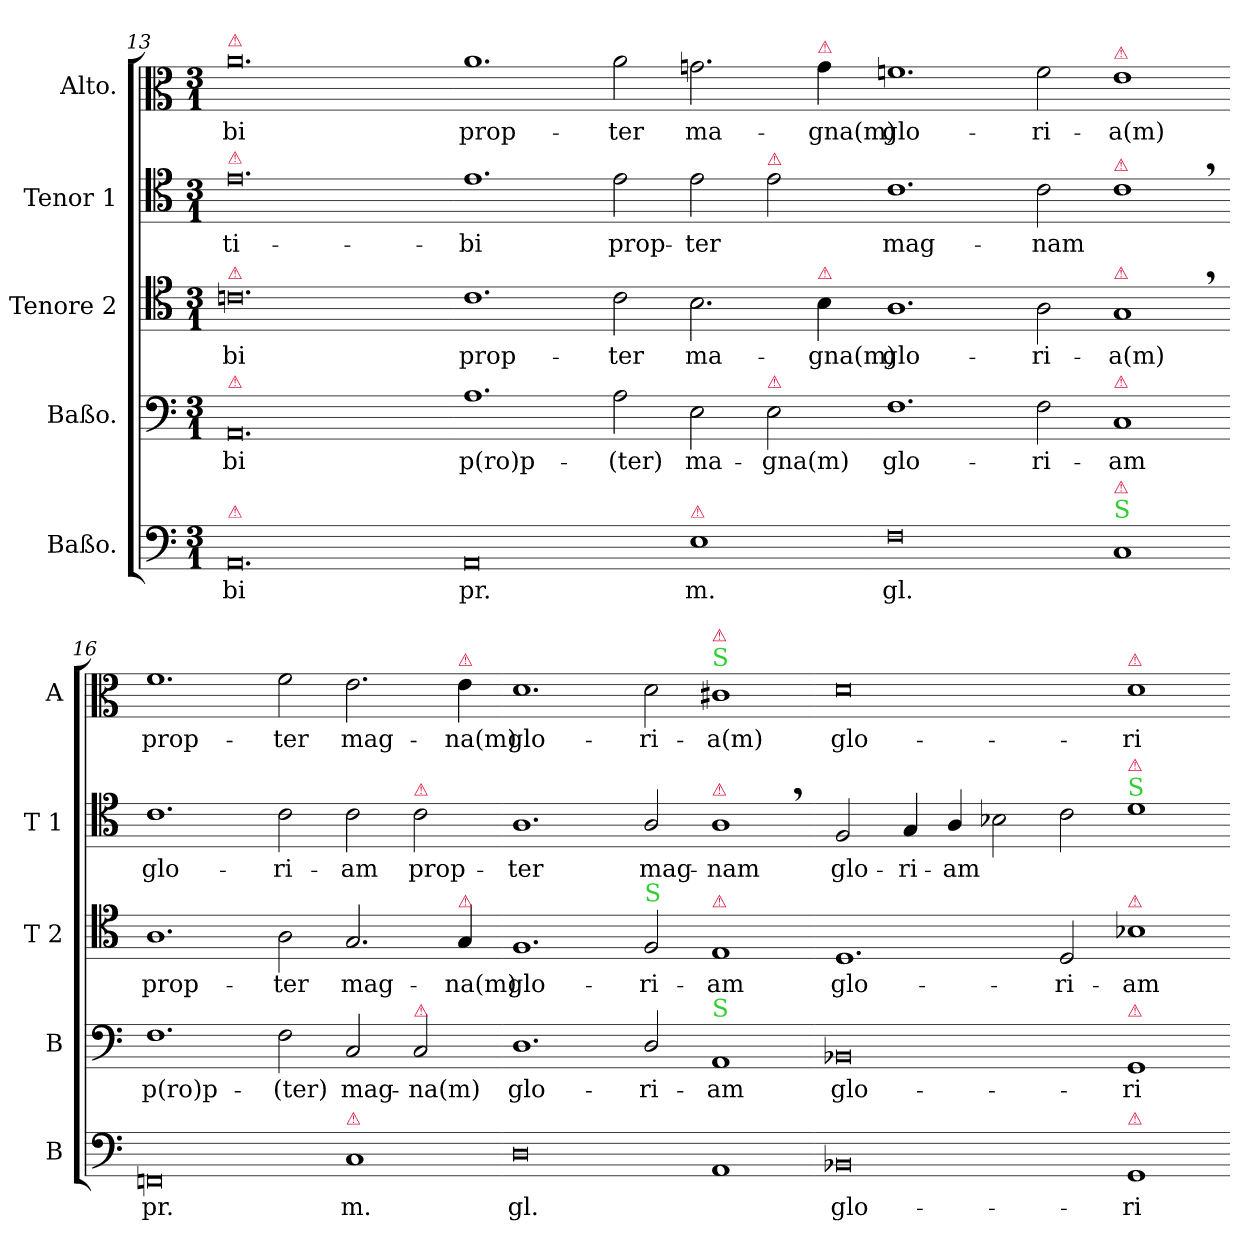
**kern	**text	**kern	**text	**kern	**text	**kern	**text	**kern	**text
*part5	*part5	*part4	*part4	*part3	*part3	*part2	*part2	*part1	*part1
*staff5	*staff5	*staff4	*staff4	*staff3	*staff3	*staff2	*staff2	*staff1	*staff1
*I"Baßo.	*	*I"Baßo.	*	*I"Tenore 2	*	*I"Tenor 1	*	*I"Alto.	*
*I'B	*	*I'B	*	*I'T 2	*	*I'T 1	*	*I'A	*
*clefF4	*	*clefF4	*	*clefC4	*	*clefC4	*	*clefC3	*
*k[]	*	*k[]	*	*k[]	*	*k[]	*	*k[]	*
*M3/1	*	*M3/1	*	*M3/1	*	*M3/1	*	*M3/1	*
=13	=13	=13	=13	=13	=13	=13	=13	=13	=13
!	!	!	!	!	!	!	!	!LO:TX:a:color=crimson:t=⚠	!
!	!	!	!	!	!	!LO:TX:a:color=crimson:t=⚠	!	!	!
!	!	!	!	!LO:TX:a:color=crimson:t=⚠	!	!	!	!	!
!	!	!LO:TX:a:color=crimson:t=⚠	!	!	!	!	!	!	!
!LO:TX:a:color=crimson:t=⚠	!	!	!	!	!	!	!	!	!
0.AA/	-bi	0.AA/	-bi	0.cn\	-bi	0.e\	ti-	0.a\	-bi
=14-	=14-	=14-	=14-	=14-	=14-	=14-	=14-	=14-	=14-
0AA\	pr.	1.A\	p(ro)p-	1.c\	prop-	1.e\	-bi	1.a\	prop-
.	.	2A\	-(ter)	2c\	-ter	2e\	prop-	2a\	-ter
!LO:TX:a:color=crimson:t=⚠	!	!	!	!	!	!	!	!	!
1E\	m.	2E\	ma-	2.B\	ma-	2e\	-ter	2.gn\	ma-
!	!	!	!	!	!	!LO:TX:a:color=crimson:t=⚠	!	!	!
!	!	!LO:TX:a:color=crimson:t=⚠	!	!	!	!	!	!	!
.	.	2E\	-gna(m)	.	.	2e\	.	.	.
!	!	!	!	!	!	!	!	!LO:TX:a:color=crimson:t=⚠	!
!	!	!	!	!LO:TX:a:color=crimson:t=⚠	!	!	!	!	!
.	.	.	.	4B\	-gna(m)	.	.	4g\	-gna(m)
=15-	=15-	=15-	=15-	=15-	=15-	=15-	=15-	=15-	=15-
0F\	gl.	1.F\	glo-	1.A\	glo-	1.c\	mag-	1.fn\	glo-
.	.	2F\	-ri-	2A\	-ri-	2c\	-nam	2f\	-ri-
!	!	!	!	!	!	!	!	!LO:TX:a:color=crimson:t=⚠	!
!	!	!	!	!	!	!LO:TX:a:color=crimson:t=⚠	!	!	!
!	!	!	!	!LO:TX:a:color=crimson:t=⚠	!	!	!	!	!
!	!	!LO:TX:a:color=crimson:t=⚠	!	!	!	!	!	!	!
!LO:TX:a:color=limegreen:t=S	!	!	!	!	!	!	!	!	!
!LO:TX:a:color=crimson:t=⚠	!	!	!	!	!	!	!	!	!
1C/	.	1C/	-am	1G,</	-a(m)	1c,\	.	1e\	-a(m)
=16-	=16-	=16-	=16-	=16-	=16-	=16-	=16-	=16-	=16-
!	!LO:LY:i	!	!LO:LY:i	!	!	!	!	!	!LO:LY:i
0FFn\	pr.	1.F\	p(ro)p-	1.A\	prop-	1.c\	glo-	1.f\	prop-
!	!	!	!LO:LY:i	!	!	!	!	!	!LO:LY:i
.	.	2F\	-(ter)	2A\	-ter	2c\	-ri-	2f\	-ter
!LO:TX:a:color=crimson:t=⚠	!	!	!	!	!	!	!	!	!
!	!LO:LY:i	!	!LO:LY:i	!	!	!	!	!	!LO:LY:i
1C/	m.	2C/	mag-	2.G/	mag-	2c\	-am	2.e\	mag-
!	!	!	!	!	!	!LO:TX:a:color=crimson:t=⚠	!	!	!
!	!	!LO:TX:a:color=crimson:t=⚠	!	!	!	!	!	!	!
!	!	!	!LO:LY:i	!	!	!	!LO:LY:i	!	!
.	.	2C/	-na(m)	.	.	2c\	prop-	.	.
!	!	!	!	!	!	!	!	!LO:TX:a:color=crimson:t=⚠	!
!	!	!	!	!LO:TX:a:color=crimson:t=⚠	!	!	!	!	!
!	!	!	!	!	!	!	!	!	!LO:LY:i
.	.	.	.	4G/	-na(m)	.	.	4e\	-na(m)
=17-	=17-	=17-	=17-	=17-	=17-	=17-	=17-	=17-	=17-
!	!LO:LY:i	!	!LO:LY:i	!	!	!	!LO:LY:i	!	!LO:LY:i
0D\	gl.	1.D\	glo-	1.F/	glo-	1.A\	-ter	1.d\	glo-
!	!	!	!	!LO:TX:a:color=limegreen:t=S	!	!	!	!	!
!	!	!	!LO:LY:i	!	!	!	!LO:LY:i	!	!LO:LY:i
.	.	2D/	-ri-	2F/	-ri-	2A/	mag-	2d\	-ri-
!	!	!	!	!	!	!	!	!LO:TX:a:color=limegreen:t=S	!
!	!	!	!	!	!	!	!	!LO:TX:a:color=crimson:t=⚠	!
!	!	!	!	!	!	!LO:TX:a:color=crimson:t=⚠	!	!	!
!	!	!	!	!LO:TX:a:color=crimson:t=⚠	!	!	!	!	!
!	!	!LO:TX:a:color=limegreen:t=S	!	!	!	!	!	!	!
!	!	!	!LO:LY:i	!	!	!	!LO:LY:i	!	!LO:LY:i
1AA/	.	1AA/	-am	1E/	-am	1A,\	-nam	1c#X\	-a(m)
=18-	=18-	=18-	=18-	=18-	=18-	=18-	=18-	=18-	=18-
0BB-X/	glo-	0BB-X/	glo-	1.D/	glo-	2F/	glo-	0d\	glo-
.	.	.	.	.	.	4G/	-ri-	.	.
.	.	.	.	.	.	4A/	-am	.	.
.	.	.	.	.	.	2B-X\	.	.	.
.	.	.	.	2D/	-ri-	2c\	.	.	.
!	!	!	!	!	!	!	!	!LO:TX:a:color=crimson:t=⚠	!
!	!	!	!	!	!	!LO:TX:a:color=limegreen:t=S	!	!	!
!	!	!	!	!	!	!LO:TX:a:color=crimson:t=⚠	!	!	!
!	!	!	!	!LO:TX:a:color=crimson:t=⚠	!	!	!	!	!
!	!	!LO:TX:a:color=crimson:t=⚠	!	!	!	!	!	!	!
!LO:TX:a:color=crimson:t=⚠	!	!	!	!	!	!	!	!	!
1GG/	-ri-	1GG/	-ri-	1B-X\	-am	1d\	.	1d\	-ri-
=-	=-	=-	=-	=-	=-	=-	=-	=-	=-
*-	*-	*-	*-	*-	*-	*-	*-	*-	*-
